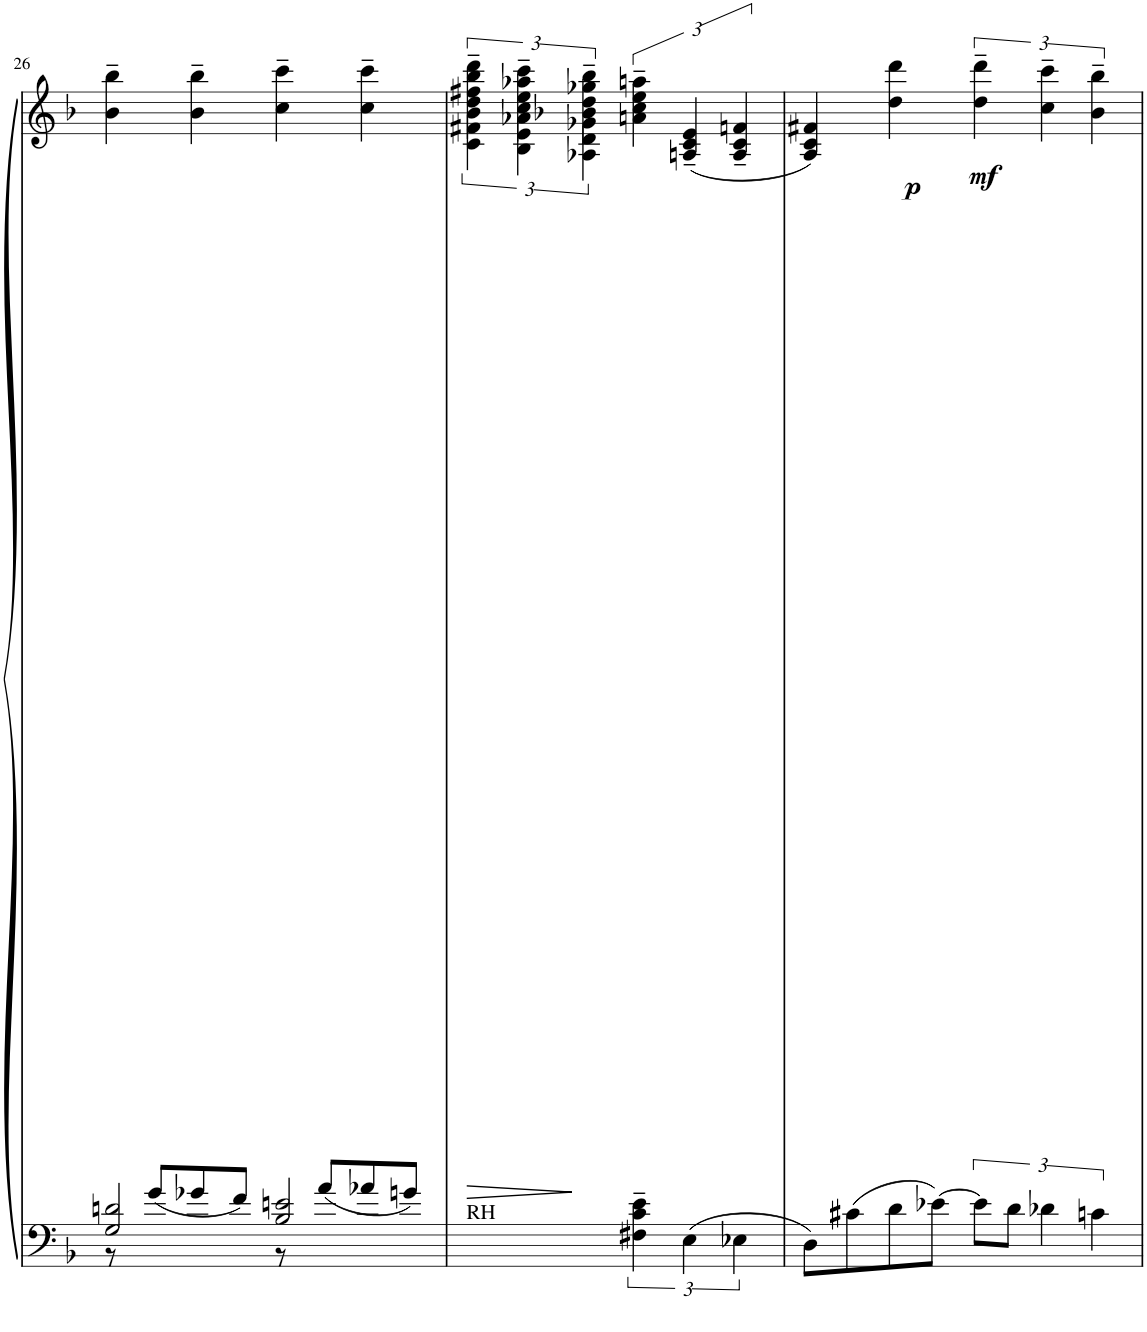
**kern	**kern	**dynam
*part1	*part1	*part1
*staff2	*staff1	*staff1/2
*I"Piano	*	*
*I'Pno	*	*
!!LO:PB:g=z
*clefF4	*clefG2	*
*k[b-]	*k[b-]	*
*M4/4	*M4/4	*
=26	=26	=26
*^	*	*
2G/ 2dn/	8r	4b-\~ 4bb-\~	.
.	8g/L	.	.
.	8g-X/	4b-\~ 4bb-\~	.
.	8f/J	.	.
2B-/ 2en/	8r	4cc\~ 4ccc\~	.
.	8a/L	.	.
.	8a-X/	4cc\~ 4ccc\~	.
.	8gn/J	.	.
=27	=27	=27	=27
!LO:TX:a:t=RH	!	!	!
!	!	!	!LO:HP:b
*v	*v	*^	*
2ryy	6dd\~ 6ff#X\~ 6bb-\~ 6ddd\~	6c\ 6f#X\ 6b-\	>
.	6cc\~ 6ee\~ 6aa-X\~ 6ccc\~	6B-\ 6e\ 6a-X\	.
.	6b-X\~ 6dd\~ 6gg-X\~ 6bb-\~	6A-X\ 6d\ 6g-X\	]
6F#X\~ 6c\~ 6e\~	6an\~ 6cc\~ 6ee\~ 6aan\~	2ryy	.
!	!	!	!LO:DY:b
6E\	(6An/~ 6c/~ 6e/~	.	p
6E-X\	6A/~ 6c/~ 6fn/~	.	.
*	*v	*v	*
=28	=28	=28
8D\L	4A/ 4c/ 4f#X/)	.
8c#X\	.	.
!	!	!LO:DY:b
8d\	4dd\ 4ddd\	mf
[8e-X\J	.	.
12e-\L]	6dd\~ 6ddd\~	.
12d\J	.	.
6d-X\	6cc\~ 6ccc\~	.
6cn\	6b-\~ 6bb-\~	.
=	=	=
*-	*-	*-
